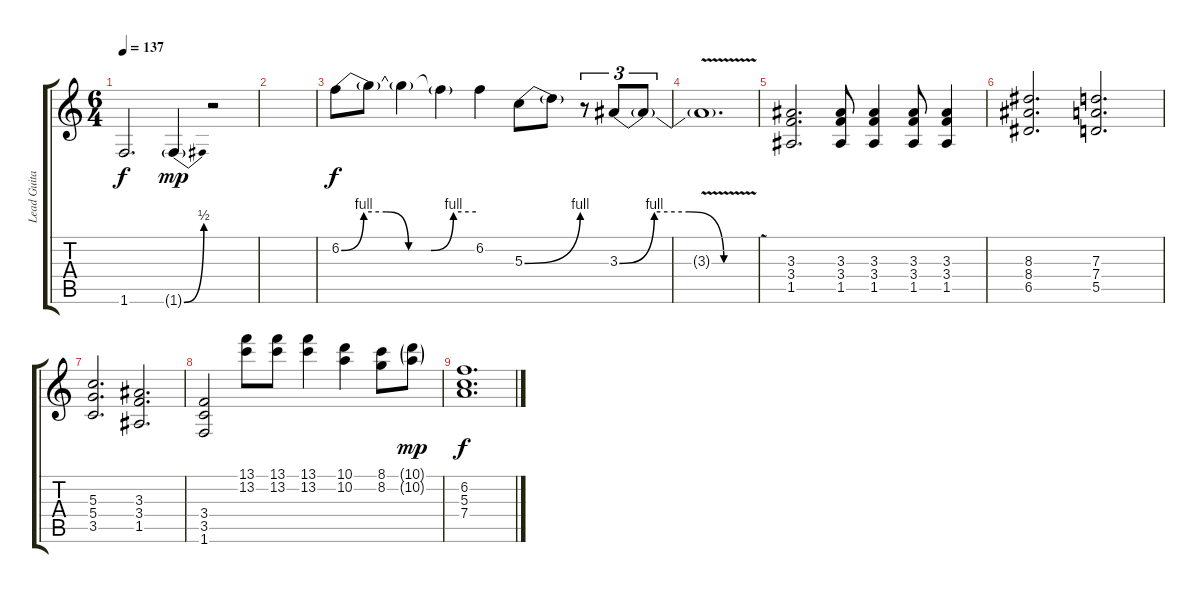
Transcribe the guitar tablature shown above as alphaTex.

\track ("Lead Guitar" "Lead Guita") {instrument electricguitarjazz}
\staff {score tabs}
\tuning (E4 B3 G3 D3 A2 E2) {hide}
\ts (6 4)
\tempo 137
\clef g2
\ks c
1.6.2{d dy f} 1.6{be (bend 0 0 60 2) g}.4{dy mp} r.2 |
|
6.2{be (custom 0 0 10 4 20 4 30 0 40 0 50 4 60 4)}.8{dy f} 6.2{t}.8 6.2{t}.4 6.2{t}.4 6.2.4 5.3{be (bend 0 0 60 4)}.8 5.3{t}.8 r.8{tu (3 2)} 3.3{be (custom 0 0 15 4 30 4 45 0 60 0)}.8{tu (3 2)} 3.3{t}.8{tu (3 2)} |
3.3{v t}.1{d} |
(3.3 3.4 1.5).2{d} (3.3 3.4 1.5).8 (3.3 3.4 1.5).4 (3.3 3.4 1.5).8 (3.3 3.4 1.5).4 |
(8.3 8.4 6.5).2{d} (7.3 7.4 5.5).2{d} |
(5.3 5.4 3.5).2{d} (3.3 3.4 1.5).2{d} |
(3.4 3.5 1.6).2 (13.1 13.2).8 (13.1 13.2).8 (13.1 13.2).4 (10.1 10.2).4 (8.1 8.2).8 (10.1{g} 10.2{g}).8{dy mp} |
(6.2 5.3 7.4).1{d dy f}
